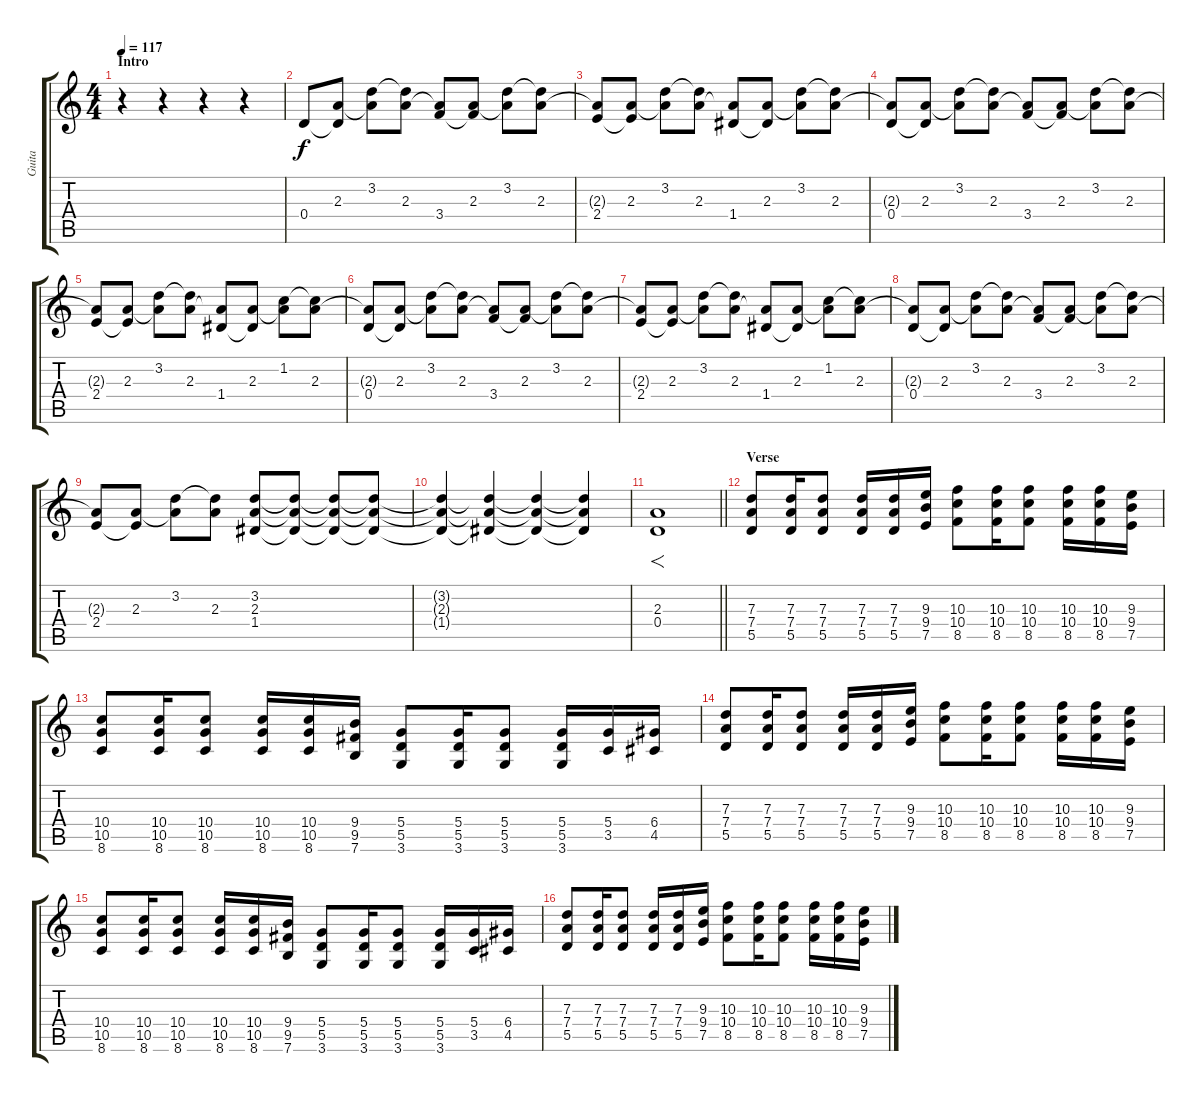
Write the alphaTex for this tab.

\track ("Guita" "Guita") {instrument distortionguitar}
\staff {score tabs}
\tuning (E4 B3 G3 D3 A2 E2) {hide}
\ts (4 4)
\section ("" "Intro")
\tempo 117
\clef g2
\ks c
r.4{dy f instrument distortionguitar} r.4 r.4 r.4 |
0.4.8 (2.3 0.4{t}).8 (3.2 2.3{t}).8 (3.2{t} 2.3).8 (2.3{t} 3.4).8 (2.3 3.4{t}).8 (3.2 2.3{t}).8 (3.2{t} 2.3).8 |
(2.3{t} 2.4).8 (2.3 2.4{t}).8 (3.2 2.3{t}).8 (3.2{t} 2.3).8 (2.3{t} 1.4).8 (2.3 1.4{t}).8 (3.2 2.3{t}).8 (3.2{t} 2.3).8 |
(2.3{t} 0.4).8 (2.3 0.4{t}).8 (3.2 2.3{t}).8 (3.2{t} 2.3).8 (2.3{t} 3.4).8 (2.3 3.4{t}).8 (3.2 2.3{t}).8 (3.2{t} 2.3).8 |
(2.3{t} 2.4).8 (2.3 2.4{t}).8 (3.2 2.3{t}).8 (3.2{t} 2.3).8 (2.3{t} 1.4).8 (2.3 1.4{t}).8 (1.2 2.3{t}).8 (1.2{t} 2.3).8 |
(2.3{t} 0.4).8 (2.3 0.4{t}).8 (3.2 2.3{t}).8 (3.2{t} 2.3).8 (2.3{t} 3.4).8 (2.3 3.4{t}).8 (3.2 2.3{t}).8 (3.2{t} 2.3).8 |
(2.3{t} 2.4).8 (2.3 2.4{t}).8 (3.2 2.3{t}).8 (3.2{t} 2.3).8 (2.3{t} 1.4).8 (2.3 1.4{t}).8 (1.2 2.3{t}).8 (1.2{t} 2.3).8 |
(2.3{t} 0.4).8 (2.3 0.4{t}).8 (3.2 2.3{t}).8 (3.2{t} 2.3).8 (2.3{t} 3.4).8 (2.3 3.4{t}).8 (3.2 2.3{t}).8 (3.2{t} 2.3).8 |
(2.3{t} 2.4).8 (2.3 2.4{t}).8 (3.2 2.3{t}).8 (3.2{t} 2.3).8 (3.2 2.3 1.4).8 (3.2{t} 2.3{t} 1.4{t}).8 (3.2{t} 2.3{t} 1.4{t}).8 (3.2{t} 2.3{t} 1.4{t}).8 |
(3.2{t} 2.3{t} 1.4{t}).4 (3.2{t} 2.3{t} 1.4{t}).4 (3.2{t} 2.3{t} 1.4{t}).4 (3.2{t} 2.3{t} 1.4{t}).4 |
\barLineRight lightlight
(2.3 0.4).1{f} |
\section ("" "Verse")
(7.3 7.4 5.5).8 (7.3 7.4 5.5).16 (7.3 7.4 5.5).8 (7.3 7.4 5.5).16 (7.3 7.4 5.5).16 (9.3 9.4 7.5).16 (10.3 10.4 8.5).8 (10.3 10.4 8.5).16 (10.3 10.4 8.5).8 (10.3 10.4 8.5).16 (10.3 10.4 8.5).16 (9.3 9.4 7.5).16 |
(10.4 10.5 8.6).8 (10.4 10.5 8.6).16 (10.4 10.5 8.6).8 (10.4 10.5 8.6).16 (10.4 10.5 8.6).16 (9.4 9.5 7.6).16 (5.4 5.5 3.6).8 (5.4 5.5 3.6).16 (5.4 5.5 3.6).8 (5.4 5.5 3.6).16 (5.4 3.5).16 (6.4 4.5).16 |
(7.3 7.4 5.5).8 (7.3 7.4 5.5).16 (7.3 7.4 5.5).8 (7.3 7.4 5.5).16 (7.3 7.4 5.5).16 (9.3 9.4 7.5).16 (10.3 10.4 8.5).8 (10.3 10.4 8.5).16 (10.3 10.4 8.5).8 (10.3 10.4 8.5).16 (10.3 10.4 8.5).16 (9.3 9.4 7.5).16 |
(10.4 10.5 8.6).8 (10.4 10.5 8.6).16 (10.4 10.5 8.6).8 (10.4 10.5 8.6).16 (10.4 10.5 8.6).16 (9.4 9.5 7.6).16 (5.4 5.5 3.6).8 (5.4 5.5 3.6).16 (5.4 5.5 3.6).8 (5.4 5.5 3.6).16 (5.4 3.5).16 (6.4 4.5).16 |
(7.3 7.4 5.5).8 (7.3 7.4 5.5).16 (7.3 7.4 5.5).8 (7.3 7.4 5.5).16 (7.3 7.4 5.5).16 (9.3 9.4 7.5).16 (10.3 10.4 8.5).8 (10.3 10.4 8.5).16 (10.3 10.4 8.5).8 (10.3 10.4 8.5).16 (10.3 10.4 8.5).16 (9.3 9.4 7.5).16
